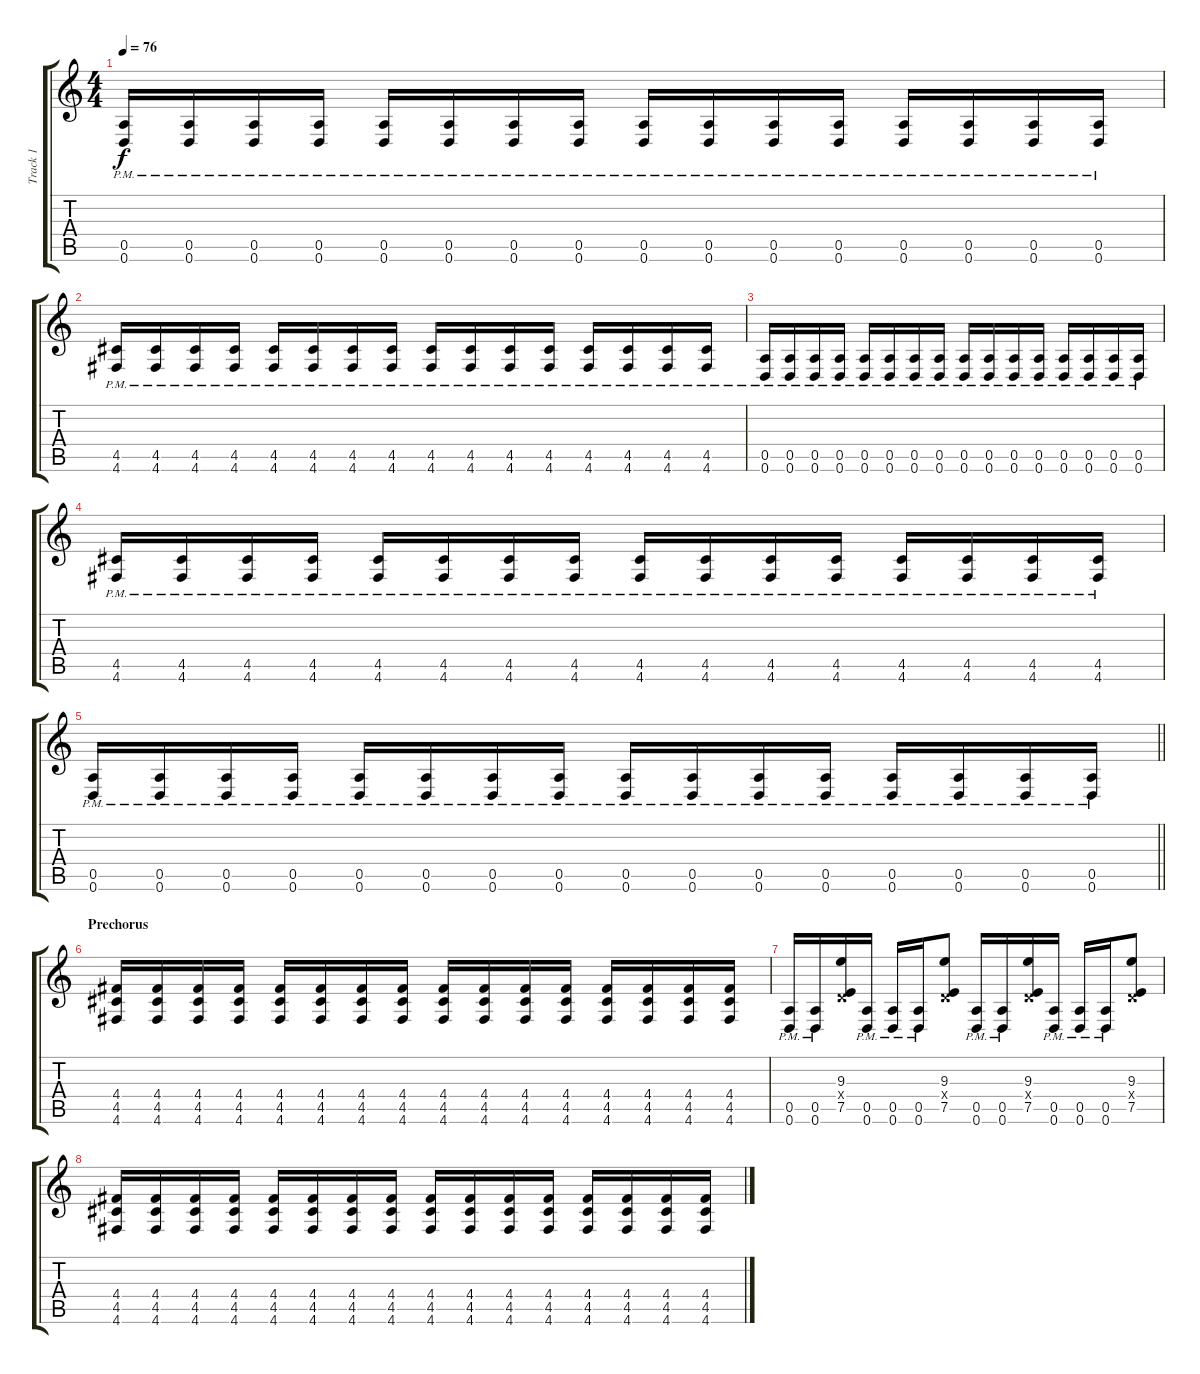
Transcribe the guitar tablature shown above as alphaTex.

\track ("Track 1" "Track 1") {instrument distortionguitar}
\staff {score tabs}
\tuning (E4 B3 G3 D3 A2 D2) {hide}
\ts (4 4)
\tempo 76
\clef g2
\ks c
(0.5{pm} 0.6{pm}).16{dy f} (0.5{pm} 0.6{pm}).16 (0.5{pm} 0.6{pm}).16 (0.5{pm} 0.6{pm}).16 (0.5{pm} 0.6{pm}).16 (0.5{pm} 0.6{pm}).16 (0.5{pm} 0.6{pm}).16 (0.5{pm} 0.6{pm}).16 (0.5{pm} 0.6{pm}).16 (0.5{pm} 0.6{pm}).16 (0.5{pm} 0.6{pm}).16 (0.5{pm} 0.6{pm}).16 (0.5{pm} 0.6{pm}).16 (0.5{pm} 0.6{pm}).16 (0.5{pm} 0.6{pm}).16 (0.5{pm} 0.6{pm}).16 |
(4.5{pm} 4.6{pm}).16{instrument electricguitarjazz} (4.5{pm} 4.6{pm}).16 (4.5{pm} 4.6{pm}).16 (4.5{pm} 4.6{pm}).16 (4.5{pm} 4.6{pm}).16 (4.5{pm} 4.6{pm}).16 (4.5{pm} 4.6{pm}).16 (4.5{pm} 4.6{pm}).16 (4.5{pm} 4.6{pm}).16 (4.5{pm} 4.6{pm}).16 (4.5{pm} 4.6{pm}).16 (4.5{pm} 4.6{pm}).16 (4.5{pm} 4.6{pm}).16 (4.5{pm} 4.6{pm}).16 (4.5{pm} 4.6{pm}).16 (4.5{pm} 4.6{pm}).16 |
(0.5{pm} 0.6{pm}).16 (0.5{pm} 0.6{pm}).16 (0.5{pm} 0.6{pm}).16 (0.5{pm} 0.6{pm}).16 (0.5{pm} 0.6{pm}).16 (0.5{pm} 0.6{pm}).16 (0.5{pm} 0.6{pm}).16 (0.5{pm} 0.6{pm}).16 (0.5{pm} 0.6{pm}).16 (0.5{pm} 0.6{pm}).16 (0.5{pm} 0.6{pm}).16 (0.5{pm} 0.6{pm}).16 (0.5{pm} 0.6{pm}).16 (0.5{pm} 0.6{pm}).16 (0.5{pm} 0.6{pm}).16 (0.5{pm} 0.6{pm}).16 |
(4.5{pm} 4.6{pm}).16 (4.5{pm} 4.6{pm}).16 (4.5{pm} 4.6{pm}).16 (4.5{pm} 4.6{pm}).16 (4.5{pm} 4.6{pm}).16 (4.5{pm} 4.6{pm}).16 (4.5{pm} 4.6{pm}).16 (4.5{pm} 4.6{pm}).16 (4.5{pm} 4.6{pm}).16 (4.5{pm} 4.6{pm}).16 (4.5{pm} 4.6{pm}).16 (4.5{pm} 4.6{pm}).16 (4.5{pm} 4.6{pm}).16 (4.5{pm} 4.6{pm}).16 (4.5{pm} 4.6{pm}).16 (4.5{pm} 4.6{pm}).16 |
\barLineRight lightlight
(0.5{pm} 0.6{pm}).16 (0.5{pm} 0.6{pm}).16 (0.5{pm} 0.6{pm}).16 (0.5{pm} 0.6{pm}).16 (0.5{pm} 0.6{pm}).16 (0.5{pm} 0.6{pm}).16 (0.5{pm} 0.6{pm}).16 (0.5{pm} 0.6{pm}).16 (0.5{pm} 0.6{pm}).16 (0.5{pm} 0.6{pm}).16 (0.5{pm} 0.6{pm}).16 (0.5{pm} 0.6{pm}).16 (0.5{pm} 0.6{pm}).16 (0.5{pm} 0.6{pm}).16 (0.5{pm} 0.6{pm}).16 (0.5{pm} 0.6{pm}).16 |
\section ("" "Prechorus")
(4.4 4.5 4.6).16{instrument distortionguitar} (4.4 4.5 4.6).16 (4.4 4.5 4.6).16 (4.4 4.5 4.6).16 (4.4 4.5 4.6).16 (4.4 4.5 4.6).16 (4.4 4.5 4.6).16 (4.4 4.5 4.6).16 (4.4 4.5 4.6).16 (4.4 4.5 4.6).16 (4.4 4.5 4.6).16 (4.4 4.5 4.6).16 (4.4 4.5 4.6).16 (4.4 4.5 4.6).16 (4.4 4.5 4.6).16 (4.4 4.5 4.6).16 |
(0.5{pm} 0.6{pm}).16 (0.5{pm} 0.6{pm}).16 (9.3 0.4{x} 7.5).16 (0.5{pm} 0.6{pm}).16 (0.5{pm} 0.6{pm}).16 (0.5{pm} 0.6{pm}).16 (9.3 0.4{x} 7.5).8 (0.5{pm} 0.6{pm}).16 (0.5{pm} 0.6{pm}).16 (9.3 0.4{x} 7.5).16 (0.5{pm} 0.6{pm}).16 (0.5{pm} 0.6{pm}).16 (0.5{pm} 0.6{pm}).16 (9.3 0.4{x} 7.5).8 |
(4.4 4.5 4.6).16 (4.4 4.5 4.6).16 (4.4 4.5 4.6).16 (4.4 4.5 4.6).16 (4.4 4.5 4.6).16 (4.4 4.5 4.6).16 (4.4 4.5 4.6).16 (4.4 4.5 4.6).16 (4.4 4.5 4.6).16 (4.4 4.5 4.6).16 (4.4 4.5 4.6).16 (4.4 4.5 4.6).16 (4.4 4.5 4.6).16 (4.4 4.5 4.6).16 (4.4 4.5 4.6).16 (4.4 4.5 4.6).16
